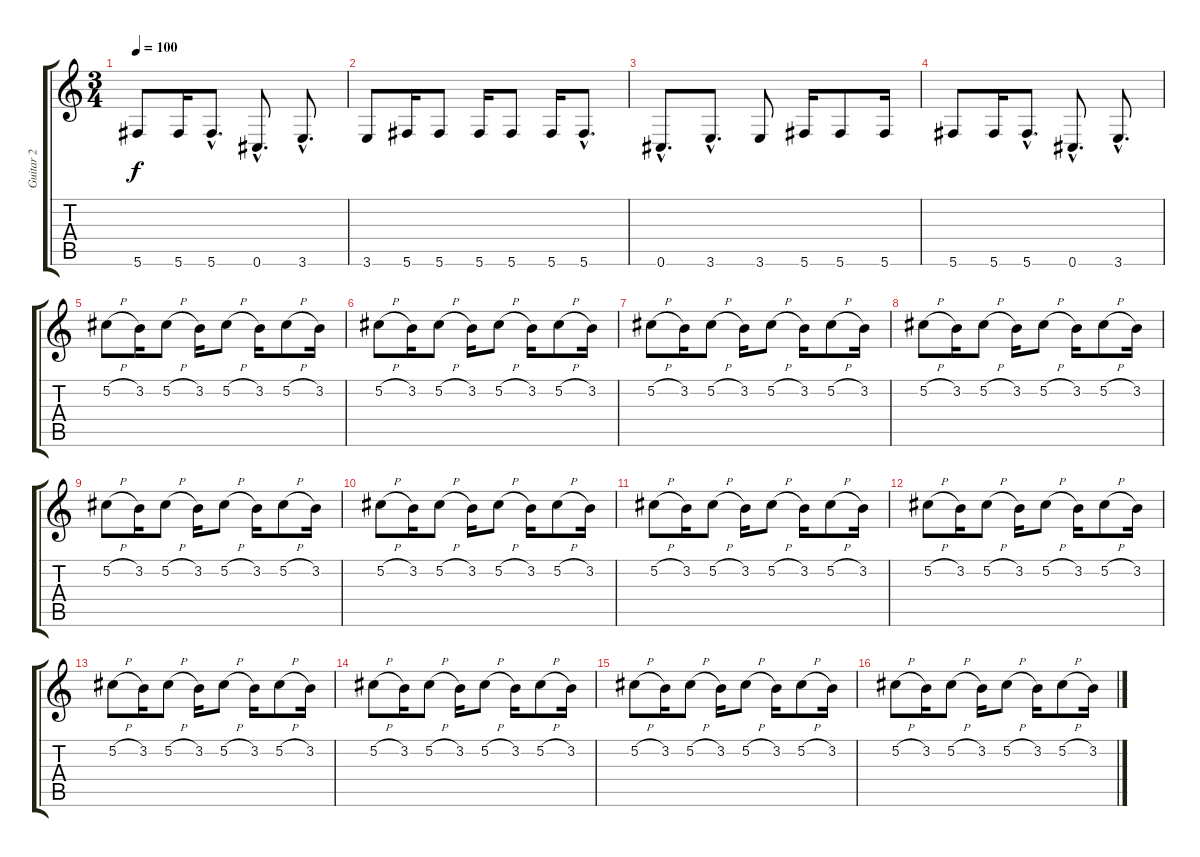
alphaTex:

\track ("Guitar 2" "Guitar 2") {instrument distortionguitar}
\staff {score tabs}
\tuning (Db4 Ab3 E3 B2 Gb2 Db2) {hide}
\ts (3 4)
\tempo 100
\clef g2
\ks c
5.6.8{dy f} 5.6.16 5.6{hac}.8{d} 0.6{hac}.8{d} 3.6{hac}.8{d} |
3.6.8 5.6.16 5.6.8 5.6.16 5.6.8 5.6.16 5.6{hac}.8{d} |
0.6{hac}.8{d} 3.6{hac}.8{d} 3.6.8 5.6.16 5.6.8 5.6.16 |
5.6.8 5.6.16 5.6{hac}.8{d} 0.6{hac}.8{d} 3.6{hac}.8{d} |
5.2{h}.8{volume 10 balance 12} 3.2.16 5.2{h}.8 3.2.16 5.2{h}.8 3.2.16 5.2{h}.8 3.2.16 |
5.2{h}.8 3.2.16 5.2{h}.8 3.2.16 5.2{h}.8 3.2.16 5.2{h}.8 3.2.16 |
5.2{h}.8 3.2.16 5.2{h}.8 3.2.16 5.2{h}.8 3.2.16 5.2{h}.8 3.2.16 |
5.2{h}.8 3.2.16 5.2{h}.8 3.2.16 5.2{h}.8 3.2.16 5.2{h}.8 3.2.16 |
5.2{h}.8 3.2.16 5.2{h}.8 3.2.16 5.2{h}.8 3.2.16 5.2{h}.8 3.2.16 |
5.2{h}.8 3.2.16 5.2{h}.8 3.2.16 5.2{h}.8 3.2.16 5.2{h}.8 3.2.16 |
5.2{h}.8 3.2.16 5.2{h}.8 3.2.16 5.2{h}.8 3.2.16 5.2{h}.8 3.2.16 |
5.2{h}.8 3.2.16 5.2{h}.8 3.2.16 5.2{h}.8 3.2.16 5.2{h}.8 3.2.16 |
5.2{h}.8 3.2.16 5.2{h}.8 3.2.16 5.2{h}.8 3.2.16 5.2{h}.8 3.2.16 |
5.2{h}.8 3.2.16 5.2{h}.8 3.2.16 5.2{h}.8 3.2.16 5.2{h}.8 3.2.16 |
5.2{h}.8 3.2.16 5.2{h}.8 3.2.16 5.2{h}.8 3.2.16 5.2{h}.8 3.2.16 |
5.2{h}.8 3.2.16 5.2{h}.8 3.2.16 5.2{h}.8 3.2.16 5.2{h}.8 3.2.16
